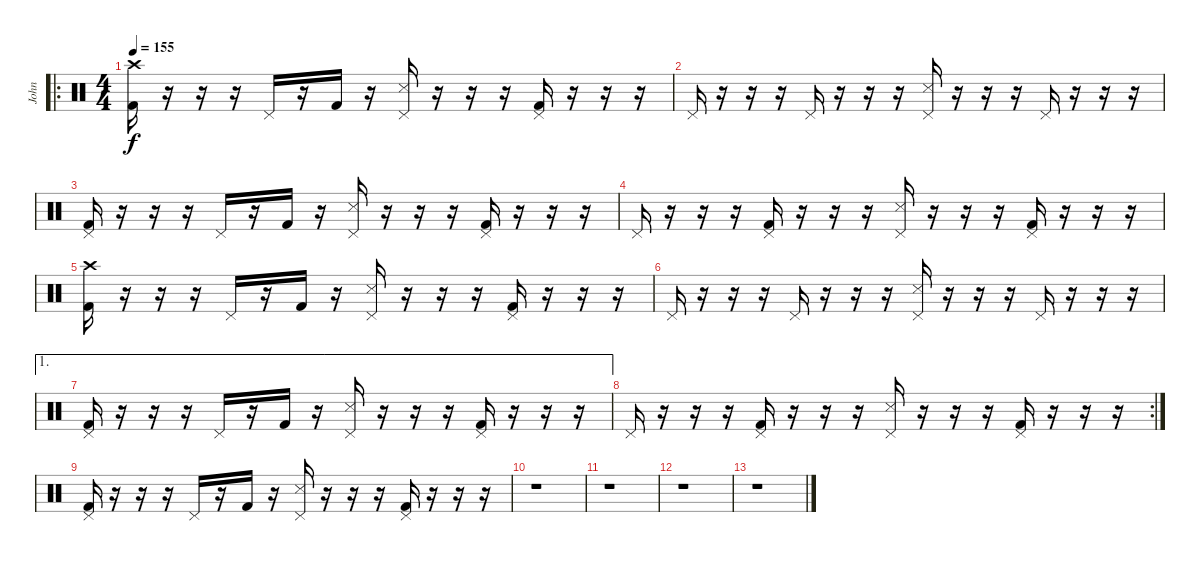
\track ("John" "John") {instrument percussion}
\staff {score}
\articulation defaults
\ro
\ts (4 4)
\tempo 155
\clef neutral
\ks c
("Crash high (hit)" "Kick (hit) 2").16{dy f} r.16 r.16 r.16 "Pedal Hi-Hat (hit)".16 r.16 "Kick (hit) 2".16 r.16 ("Pedal Hi-Hat (hit)" "Snare (side stick) 3").16 r.16 r.16 r.16 ("Pedal Hi-Hat (hit)" "Kick (hit) 2").16 r.16 r.16 r.16 |
"Pedal Hi-Hat (hit)".16 r.16 r.16 r.16 "Pedal Hi-Hat (hit)".16 r.16 r.16 r.16 ("Pedal Hi-Hat (hit)" "Snare (side stick) 3").16 r.16 r.16 r.16 "Pedal Hi-Hat (hit)".16 r.16 r.16 r.16 |
("Pedal Hi-Hat (hit)" "Kick (hit) 2").16 r.16 r.16 r.16 "Pedal Hi-Hat (hit)".16 r.16 "Kick (hit) 2".16 r.16 ("Pedal Hi-Hat (hit)" "Snare (side stick) 3").16 r.16 r.16 r.16 ("Pedal Hi-Hat (hit)" "Kick (hit) 2").16 r.16 r.16 r.16 |
"Pedal Hi-Hat (hit)".16 r.16 r.16 r.16 ("Pedal Hi-Hat (hit)" "Kick (hit) 2").16 r.16 r.16 r.16 ("Pedal Hi-Hat (hit)" "Snare (side stick) 3").16 r.16 r.16 r.16 ("Pedal Hi-Hat (hit)" "Kick (hit) 2").16 r.16 r.16 r.16 |
("Crash high (hit)" "Kick (hit) 2").16 r.16 r.16 r.16 "Pedal Hi-Hat (hit)".16 r.16 "Kick (hit) 2".16 r.16 ("Pedal Hi-Hat (hit)" "Snare (side stick) 3").16 r.16 r.16 r.16 ("Pedal Hi-Hat (hit)" "Kick (hit) 2").16 r.16 r.16 r.16 |
"Pedal Hi-Hat (hit)".16 r.16 r.16 r.16 "Pedal Hi-Hat (hit)".16 r.16 r.16 r.16 ("Pedal Hi-Hat (hit)" "Snare (side stick) 3").16 r.16 r.16 r.16 "Pedal Hi-Hat (hit)".16 r.16 r.16 r.16 |
\ae 1
("Pedal Hi-Hat (hit)" "Kick (hit) 2").16 r.16 r.16 r.16 "Pedal Hi-Hat (hit)".16 r.16 "Kick (hit) 2".16 r.16 ("Pedal Hi-Hat (hit)" "Snare (side stick) 3").16 r.16 r.16 r.16 ("Pedal Hi-Hat (hit)" "Kick (hit) 2").16 r.16 r.16 r.16 |
\rc 2 "Pedal Hi-Hat (hit)".16
r.16 r.16 r.16 ("Pedal Hi-Hat (hit)" "Kick (hit) 2").16 r.16 r.16 r.16 ("Pedal Hi-Hat (hit)" "Snare (side stick) 3").16 r.16 r.16 r.16 ("Pedal Hi-Hat (hit)" "Kick (hit) 2").16 r.16 r.16 r.16 |
("Pedal Hi-Hat (hit)" "Kick (hit) 2").16 r.16 r.16 r.16 "Pedal Hi-Hat (hit)".16 r.16 "Kick (hit) 2".16 r.16 ("Pedal Hi-Hat (hit)" "Snare (side stick) 3").16 r.16 r.16 r.16 ("Pedal Hi-Hat (hit)" "Kick (hit) 2").16 r.16 r.16 r.16 |
r.1 |
r.1 |
r.1 |
r.1
